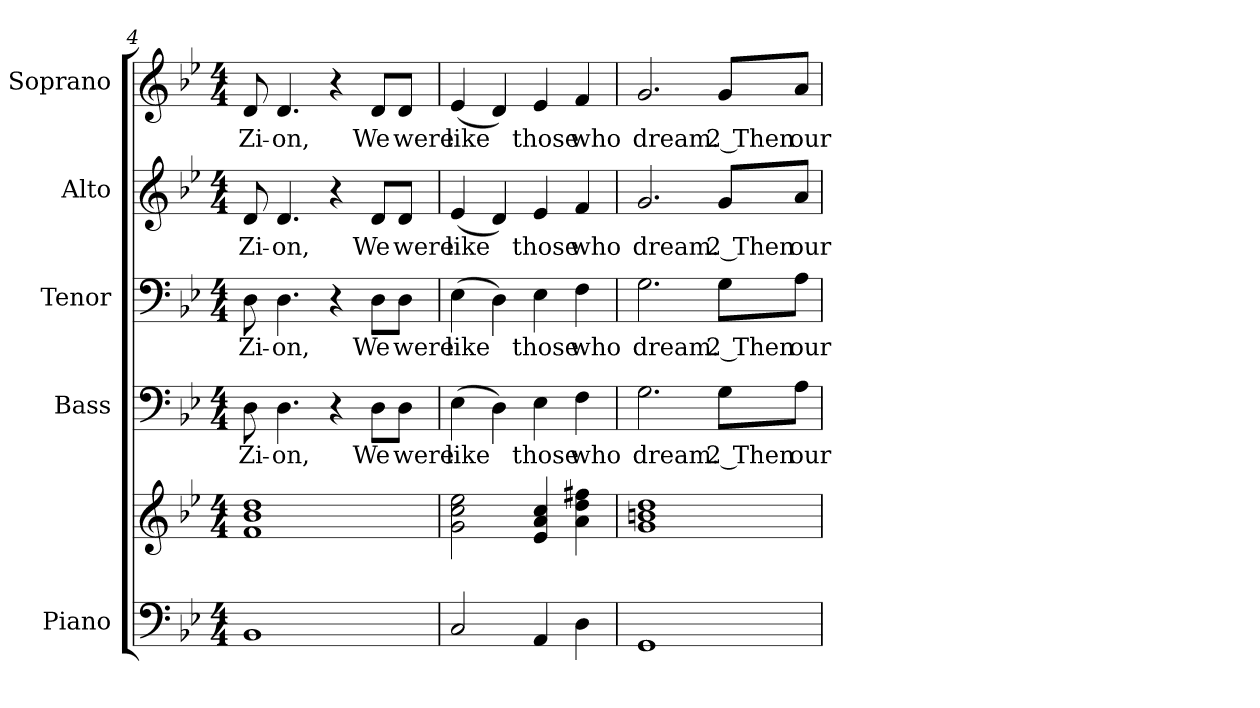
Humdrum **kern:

**kern	**kern	**kern	**text	**kern	**text	**kern	**text	**kern	**text
*part5	*part5	*part4	*part4	*part3	*part3	*part2	*part2	*part1	*part1
*staff6	*staff5	*staff4	*staff4	*staff3	*staff3	*staff2	*staff2	*staff1	*staff1
*I"Piano	*	*I"Bass	*	*I"Tenor	*	*I"Alto	*	*I"Soprano	*
*I'Pno.	*	*I'B.	*	*I'T.	*	*I'A.	*	*I'S.	*
!!LO:PB:g=z
*clefF4	*clefG2	*clefF4	*	*clefF4	*	*clefG2	*	*clefG2	*
*k[b-e-]	*k[b-e-]	*k[b-e-]	*	*k[b-e-]	*	*k[b-e-]	*	*k[b-e-]	*
*B-:	*B-:	*B-:	*	*B-:	*	*B-:	*	*B-:	*
*M4/4	*M4/4	*M4/4	*	*M4/4	*	*M4/4	*	*M4/4	*
=4	=4	=4	=4	=4	=4	=4	=4	=4	=4
!	!	!	!LO:LY:b:color=#000000	!	!	!	!	!	!
!	!	!	!	!	!LO:LY:b:color=#000000	!	!	!	!
!	!	!	!	!	!	!	!LO:LY:b:color=#000000	!	!
!	!	!	!	!	!	!	!	!	!LO:LY:b:color=#000000
1BB-i	1fi 1b-i 1ddi	8Di\	Zi-	8Di\	Zi-	8di/	Zi-	8di/	Zi-
!	!	!	!LO:LY:b:color=#000000	!	!	!	!	!	!
!	!	!	!	!	!LO:LY:b:color=#000000	!	!	!	!
!	!	!	!	!	!	!	!LO:LY:b:color=#000000	!	!
!	!	!	!	!	!	!	!	!	!LO:LY:b:color=#000000
.	.	4.Di\	-on,	4.Di\	-on,	4.di/	-on,	4.di/	-on,
.	.	4r	.	4r	.	4r	.	4r	.
!	!	!	!LO:LY:b:color=#000000	!	!	!	!	!	!
!	!	!	!	!	!LO:LY:b:color=#000000	!	!	!	!
!	!	!	!	!	!	!	!LO:LY:b:color=#000000	!	!
!	!	!	!	!	!	!	!	!	!LO:LY:b:color=#000000
.	.	8Di\L	We	8Di\L	We	8di/L	We	8di/L	We
!	!	!	!LO:LY:b:color=#000000	!	!	!	!	!	!
!	!	!	!	!	!LO:LY:b:color=#000000	!	!	!	!
!	!	!	!	!	!	!	!LO:LY:b:color=#000000	!	!
!	!	!	!	!	!	!	!	!	!LO:LY:b:color=#000000
.	.	8Di\J	were	8Di\J	were	8di/J	were	8di/J	were
=5	=5	=5	=5	=5	=5	=5	=5	=5	=5
!	!	!	!LO:LY:b:color=#000000	!	!	!	!	!	!
!	!	!	!	!	!LO:LY:b:color=#000000	!	!	!	!
!	!	!	!	!	!	!	!LO:LY:b:color=#000000	!	!
!	!	!	!	!	!	!	!	!	!LO:LY:b:color=#000000
2Ci/	2gi\ 2cci 2ee-i	(4E-i\	like	(4E-i\	like	(4e-i/	like	(4e-i/	like
.	.	4Di\)	.	4Di\)	.	4di/)	.	4di/)	.
!	!	!	!LO:LY:b:color=#000000	!	!	!	!	!	!
!	!	!	!	!	!LO:LY:b:color=#000000	!	!	!	!
!	!	!	!	!	!	!	!LO:LY:b:color=#000000	!	!
!	!	!	!	!	!	!	!	!	!LO:LY:b:color=#000000
4AAi/	4e-i/ 4ai 4cci	4E-i\	those	4E-i\	those	4e-i/	those	4e-i/	those
!	!	!	!LO:LY:b:color=#000000	!	!	!	!	!	!
!	!	!	!	!	!LO:LY:b:color=#000000	!	!	!	!
!	!	!	!	!	!	!	!LO:LY:b:color=#000000	!	!
!	!	!	!	!	!	!	!	!	!LO:LY:b:color=#000000
4Di\	4ai\ 4ddi 4ff#Xi	4Fi\	who	4Fi\	who	4fi/	who	4fi/	who
!!LO:PB:g=z
=6	=6	=6	=6	=6	=6	=6	=6	=6	=6
!	!	!	!LO:LY:b:color=#000000	!	!	!	!	!	!
!	!	!	!	!	!LO:LY:b:color=#000000	!	!	!	!
!	!	!	!	!	!	!	!LO:LY:b:color=#000000	!	!
!	!	!	!	!	!	!	!	!	!LO:LY:b:color=#000000
1GGi	1gi 1bni 1ddi	2.Gi\	dream.	2.Gi\	dream.	2.gi/	dream.	2.gi/	dream.
!	!	!	!LO:LY:b:color=#000000	!	!	!	!	!	!
!	!	!	!	!	!LO:LY:b:color=#000000	!	!	!	!
!	!	!	!	!	!	!	!LO:LY:b:color=#000000	!	!
!	!	!	!	!	!	!	!	!	!LO:LY:b:color=#000000
.	.	8Gi\L	2 Then	8Gi\L	2 Then	8gi/L	2 Then	8gi/L	2 Then
!	!	!	!LO:LY:b:color=#000000	!	!	!	!	!	!
!	!	!	!	!	!LO:LY:b:color=#000000	!	!	!	!
!	!	!	!	!	!	!	!LO:LY:b:color=#000000	!	!
!	!	!	!	!	!	!	!	!	!LO:LY:b:color=#000000
.	.	8Ai\J	our	8Ai\J	our	8ai/J	our	8ai/J	our
=	=	=	=	=	=	=	=	=	=
*-	*-	*-	*-	*-	*-	*-	*-	*-	*-
